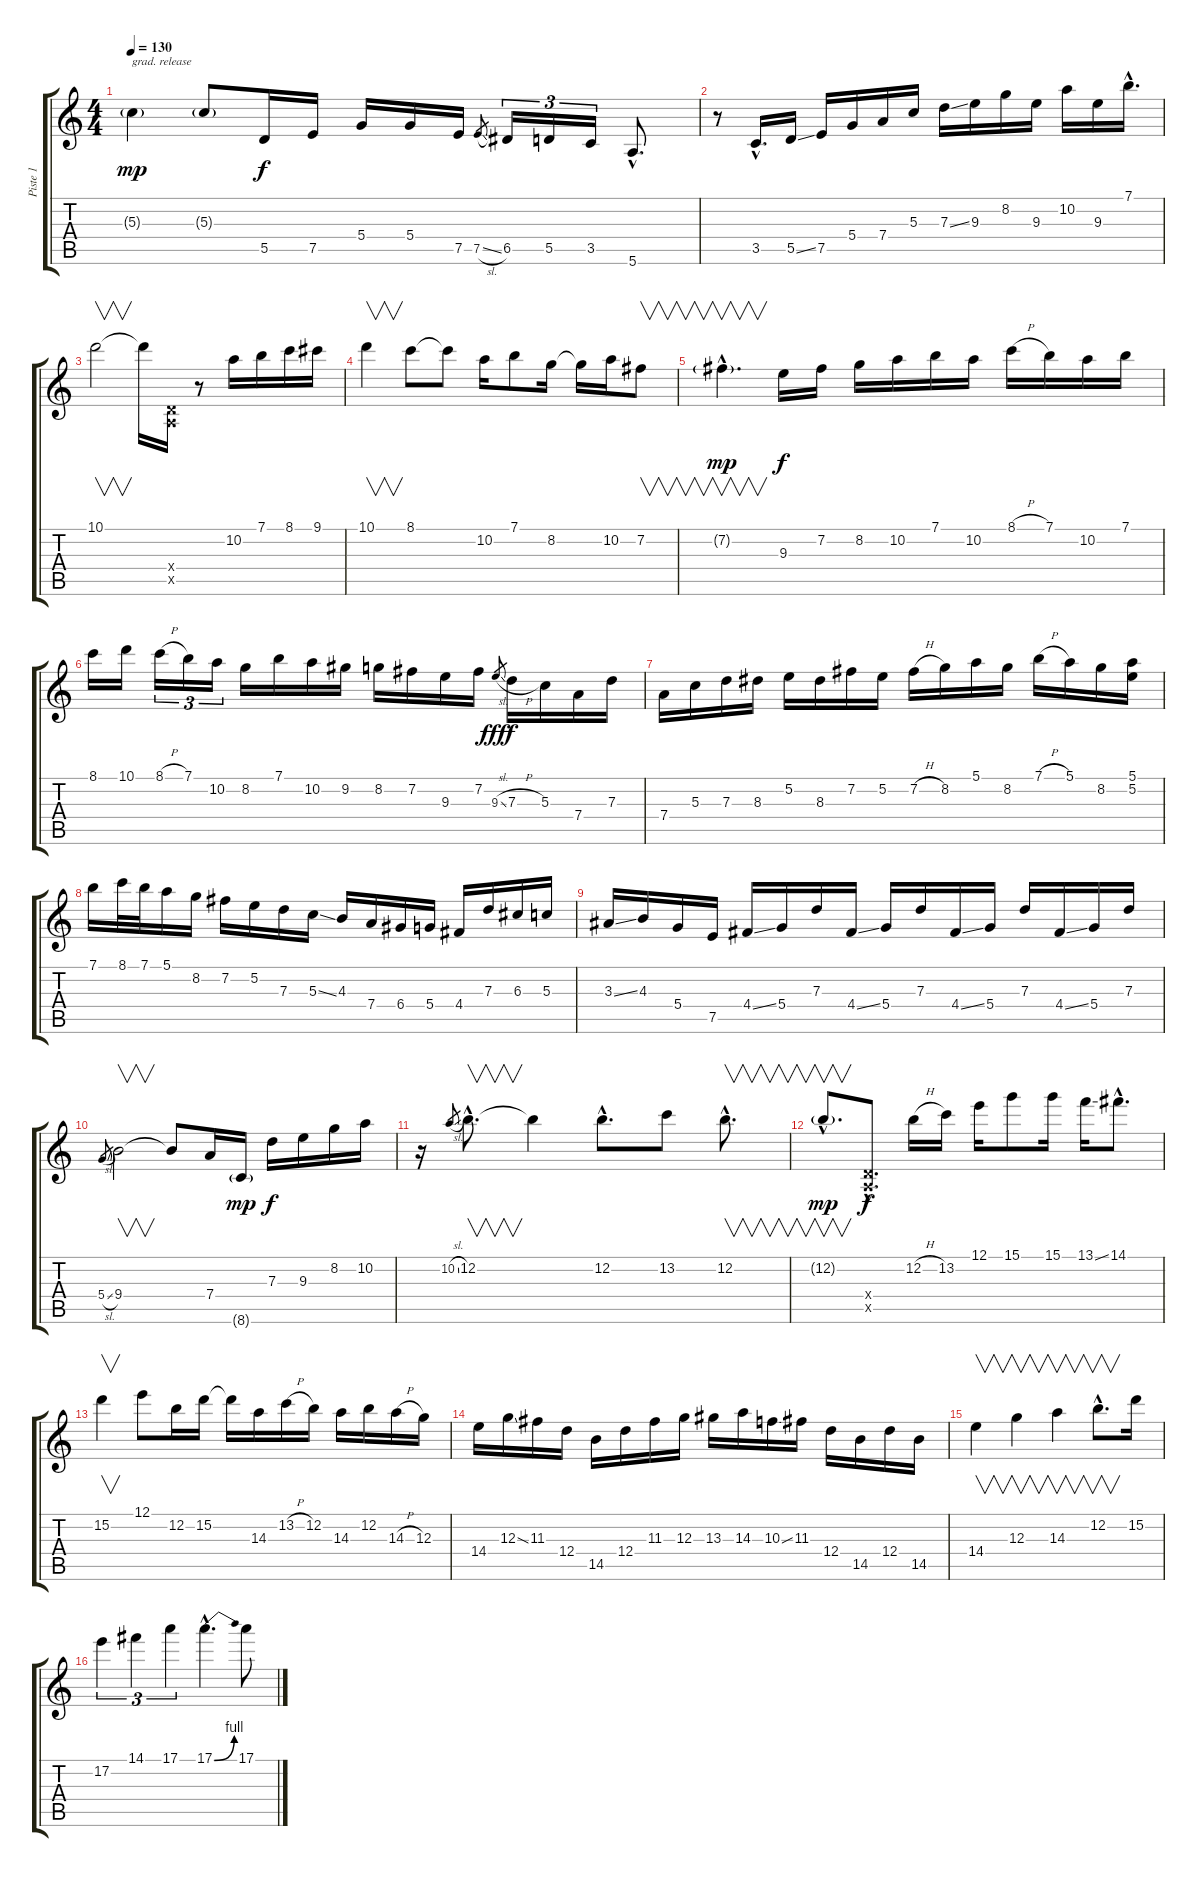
\track ("Piste 1" "Piste 1") {instrument overdrivenguitar}
\staff {score tabs}
\tuning (E4 B3 G3 D3 A2 E2) {hide}
\ts (4 4)
\tempo 130
\clef g2
\ks c
5.3{g}.4{txt "grad. release" dy mp} 5.3{g}.8 5.5.16{dy f} 7.5.16 5.4.16 5.4.16 7.5.16 7.5{sl}.8{gr} 6.5.16{tu (3 2)} 5.5.16{tu (3 2)} 3.5.16{tu (3 2)} 5.6{hac}.8{d} |
r.8 3.5{hac}.16{d} 5.5{ss}.16 7.5.16 5.4.16 7.4.16 5.3.16 7.3{ss}.16 9.3.16 8.2.16 9.3.16 10.2.16 9.3.16 7.1{hac}.16{d} |
10.1.2{v} 10.1{t}.16 (0.4{x} 0.5{x}).16 r.8 10.2.16 7.1.16 8.1.16 9.1.16 |
10.1.4{v} 8.1.8 8.1{t}.8 10.2.16 7.1.8 8.2.16 8.2{t}.16 10.2.16 7.2.8{v} |
7.2{g hac}.4{v d dy mp} 9.3.16{dy f} 7.2.16 8.2.16 10.2.16 7.1.16 10.2.16 8.1{h}.16 7.1.16 10.2.16 7.1.16 |
8.1.16 10.1.16 8.1{h}.16{tu (3 2)} 7.1.16{tu (3 2)} 10.2.16{tu (3 2)} 8.2.16 7.1.16 10.2.16 9.2.16 8.2.16 7.2.16 9.3.16 7.2.16 9.3{sl}.8{gr dy fff} 7.3{h}.16{dy f} 5.3.16 7.4.16 7.3.16 |
7.4.16 5.3.16 7.3.16 8.3.16 5.2.16 8.3.16 7.2.16 5.2.16 7.2{h}.16 8.2.16 5.1.16 8.2.16 7.1{h}.16 5.1.16 8.2.16 (5.1 5.2).16 |
7.1.16 8.1.32 7.1.32 5.1.16 8.2.16 7.2.16 5.2.16 7.3.16 5.3{ss}.16 4.3.16 7.4.16 6.4.16 5.4.16 4.4.16 7.3.16 6.3.16 5.3.16 |
3.3{ss}.16 4.3.16 5.4.16 7.5.16 4.4{ss}.16 5.4.16 7.3.16 4.4{ss}.16 5.4.16 7.3.16 4.4{ss}.16 5.4.16 7.3.16 4.4{ss}.16 5.4.16 7.3.16 |
5.4{sl}.8{gr} 9.4.2{v} 9.4{t}.8 7.4.16 8.6{g}.16{dy mp} 7.3.16{dy f} 9.3.16 8.2.16 10.2.16 |
r.16 10.2{sl}.8{gr} 12.2{hac}.8{v d} 12.2{t}.4 12.2{hac}.8{d} 13.2.8 12.2{hac}.8{v d} |
12.2{g hac}.8{v d dy mp} (0.4{hac x} 0.5{hac x}).8{d dy f} 12.2{h}.16 13.2.16 12.1.16 15.1.8 15.1.16 13.1{ss}.16 14.1{hac}.8{d} |
15.2.4{v} 12.1.8 12.2.16 15.2.16 15.2{t}.16 14.3.16 13.2{h}.16 12.2.16 14.3.16 12.2.16 14.3{h}.16 12.3.16 |
14.4.16 12.3{ss}.16 11.3.16 12.4.16 14.5.16 12.4.16 11.3.16 12.3.16 13.3.16 14.3.16 10.3{ss}.16 11.3.16 12.4.16 14.5.16 12.4.16 14.5.16 |
14.4.4{v} 12.3.4{v} 14.3.4{v} 12.2{hac}.8{v d} 15.2.16 |
17.2.4{tu (3 2)} 14.1.4{tu (3 2)} 17.1.4{tu (3 2)} 17.1{be (bend 0 0 60 4) hac}.4{d} 17.1.8
